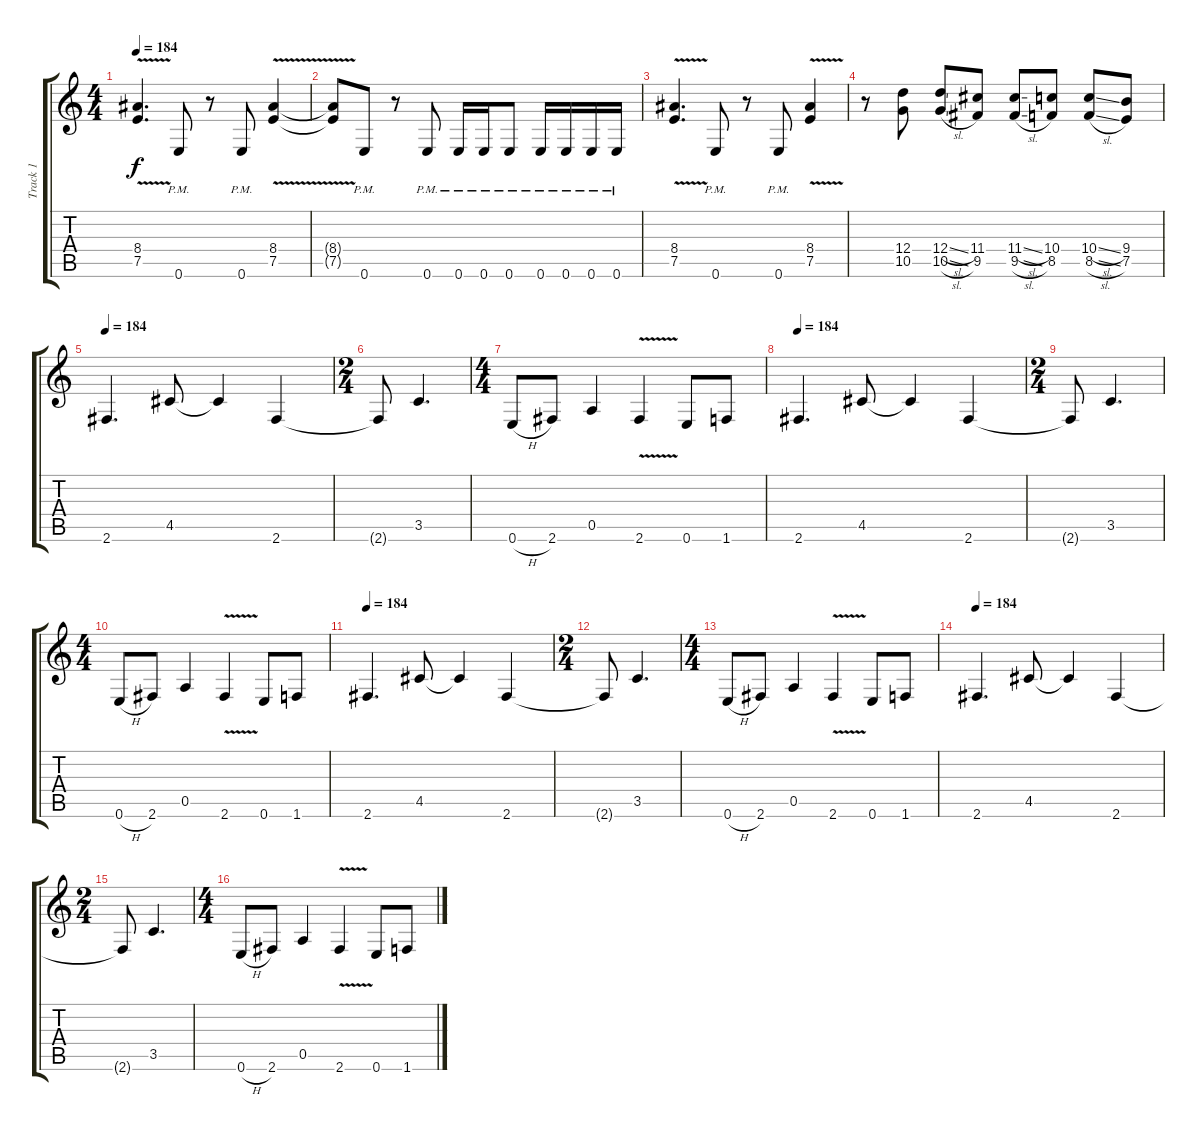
\track ("Track 1" "Track 1") {instrument distortionguitar}
\staff {score tabs}
\tuning (E4 B3 G3 D3 A2 E2) {hide}
\ts (4 4)
\tempo 184
\clef g2
\ks c
(8.4 7.5{v}).4{d dy f} 0.6{pm}.8 r.8 0.6{pm}.8 (8.4 7.5{v}).4 |
(8.4{t} 7.5{t}).8 0.6{pm}.8 r.8 0.6{pm}.8 0.6{pm}.16 0.6{pm}.16 0.6{pm}.8 0.6{pm}.16 0.6{pm}.16 0.6{pm}.16 0.6{pm}.16 |
(8.4 7.5{v}).4{d} 0.6{pm}.8 r.8 0.6{pm}.8 (8.4 7.5{v}).4 |
r.8 (12.4 10.5).8 (12.4{sl} 10.5{sl}).8 (11.4 9.5).8 (11.4{sl} 9.5{sl}).8 (10.4 8.5).8 (10.4{sl} 8.5{sl}).8 (9.4 7.5).8 |
\tempo 184
2.6.4{d} 4.5.8 4.5{t}.4 2.6.4 |
\ts (2 4)
2.6{t}.8 3.5.4{d} |
\ts (4 4)
0.6{h}.8 2.6.8 0.5.4 2.6{v}.4 0.6.8 1.6.8 |
\tempo 184
2.6.4{d} 4.5.8 4.5{t}.4 2.6.4 |
\ts (2 4)
2.6{t}.8 3.5.4{d} |
\ts (4 4)
0.6{h}.8 2.6.8 0.5.4 2.6{v}.4 0.6.8 1.6.8 |
\tempo 184
2.6.4{d} 4.5.8 4.5{t}.4 2.6.4 |
\ts (2 4)
2.6{t}.8 3.5.4{d} |
\ts (4 4)
0.6{h}.8 2.6.8 0.5.4 2.6{v}.4 0.6.8 1.6.8 |
\tempo 184
2.6.4{d} 4.5.8 4.5{t}.4 2.6.4 |
\ts (2 4)
2.6{t}.8 3.5.4{d} |
\ts (4 4)
0.6{h}.8 2.6.8 0.5.4 2.6{v}.4 0.6.8 1.6.8
